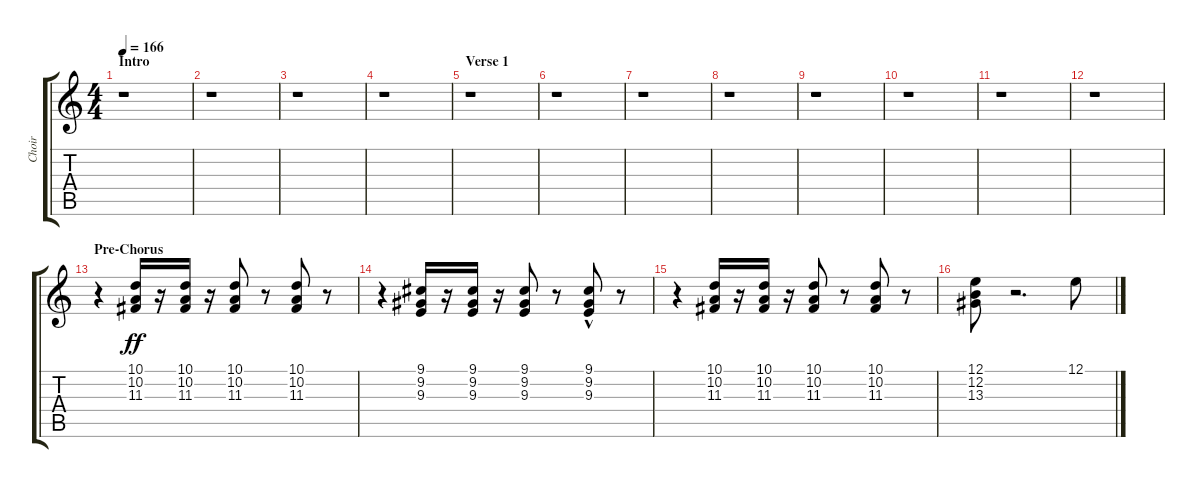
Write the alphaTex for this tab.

\track ("Choir" "Choir") {instrument voiceoohs}
\staff {score tabs}
\tuning (E4 B3 G3 D3 A2 E2) {hide}
\ts (4 4)
\section ("" "Intro")
\tempo 166
\clef g2
\ks c
r.1{dy ff instrument voiceoohs} |
r.1 |
r.1 |
r.1 |
\section ("" "Verse 1")
r.1 |
r.1 |
r.1 |
r.1 |
r.1 |
r.1 |
r.1 |
r.1 |
\section ("" "Pre-Chorus")
r.4 (10.1 10.2 11.3).16 r.16 (10.1 10.2 11.3).16 r.16 (10.1 10.2 11.3).8 r.8 (10.1 10.2 11.3).8 r.8 |
r.4 (9.1 9.2 9.3).16 r.16 (9.1 9.2 9.3).16 r.16 (9.1 9.2 9.3).8 r.8 (9.1 9.2{hac} 9.3{hac}).8 r.8 |
r.4 (10.1 10.2 11.3).16 r.16 (10.1 10.2 11.3).16 r.16 (10.1 10.2 11.3).8 r.8 (10.1 10.2 11.3).8 r.8 |
(12.1 12.2 13.3).8 r.2{d} 12.1.8
